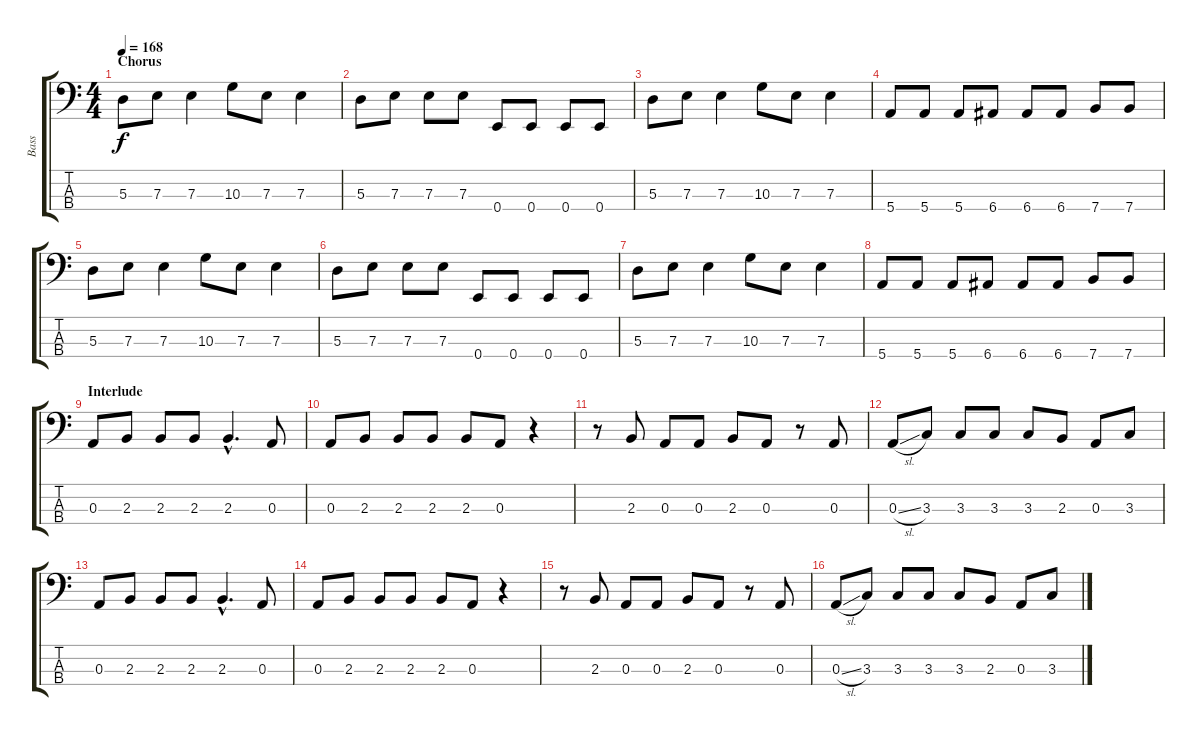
\track ("Bass" "Bass") {instrument electricbassfinger}
\staff {score tabs}
\tuning (G2 D2 A1 E1) {hide}
\ts (4 4)
\section ("" "Chorus")
\tempo 168
\clef f4
\ks c
5.3.8{dy f} 7.3.8 7.3.4 10.3.8 7.3.8 7.3.4 |
5.3.8 7.3.8 7.3.8 7.3.8 0.4.8 0.4.8 0.4.8 0.4.8 |
5.3.8 7.3.8 7.3.4 10.3.8 7.3.8 7.3.4 |
5.4.8 5.4.8 5.4.8 6.4.8 6.4.8 6.4.8 7.4.8 7.4.8 |
5.3.8 7.3.8 7.3.4 10.3.8 7.3.8 7.3.4 |
5.3.8 7.3.8 7.3.8 7.3.8 0.4.8 0.4.8 0.4.8 0.4.8 |
5.3.8 7.3.8 7.3.4 10.3.8 7.3.8 7.3.4 |
5.4.8 5.4.8 5.4.8 6.4.8 6.4.8 6.4.8 7.4.8 7.4.8 |
\section ("" "Interlude")
0.3.8 2.3.8 2.3.8 2.3.8 2.3{hac}.4{d} 0.3.8 |
0.3.8 2.3.8 2.3.8 2.3.8 2.3.8 0.3.8 r.4 |
r.8 2.3.8 0.3.8 0.3.8 2.3.8 0.3.8 r.8 0.3.8 |
0.3{sl}.8 3.3.8 3.3.8 3.3.8 3.3.8 2.3.8 0.3.8 3.3.8 |
0.3.8 2.3.8 2.3.8 2.3.8 2.3{hac}.4{d} 0.3.8 |
0.3.8 2.3.8 2.3.8 2.3.8 2.3.8 0.3.8 r.4 |
r.8 2.3.8 0.3.8 0.3.8 2.3.8 0.3.8 r.8 0.3.8 |
0.3{sl}.8 3.3.8 3.3.8 3.3.8 3.3.8 2.3.8 0.3.8 3.3.8
